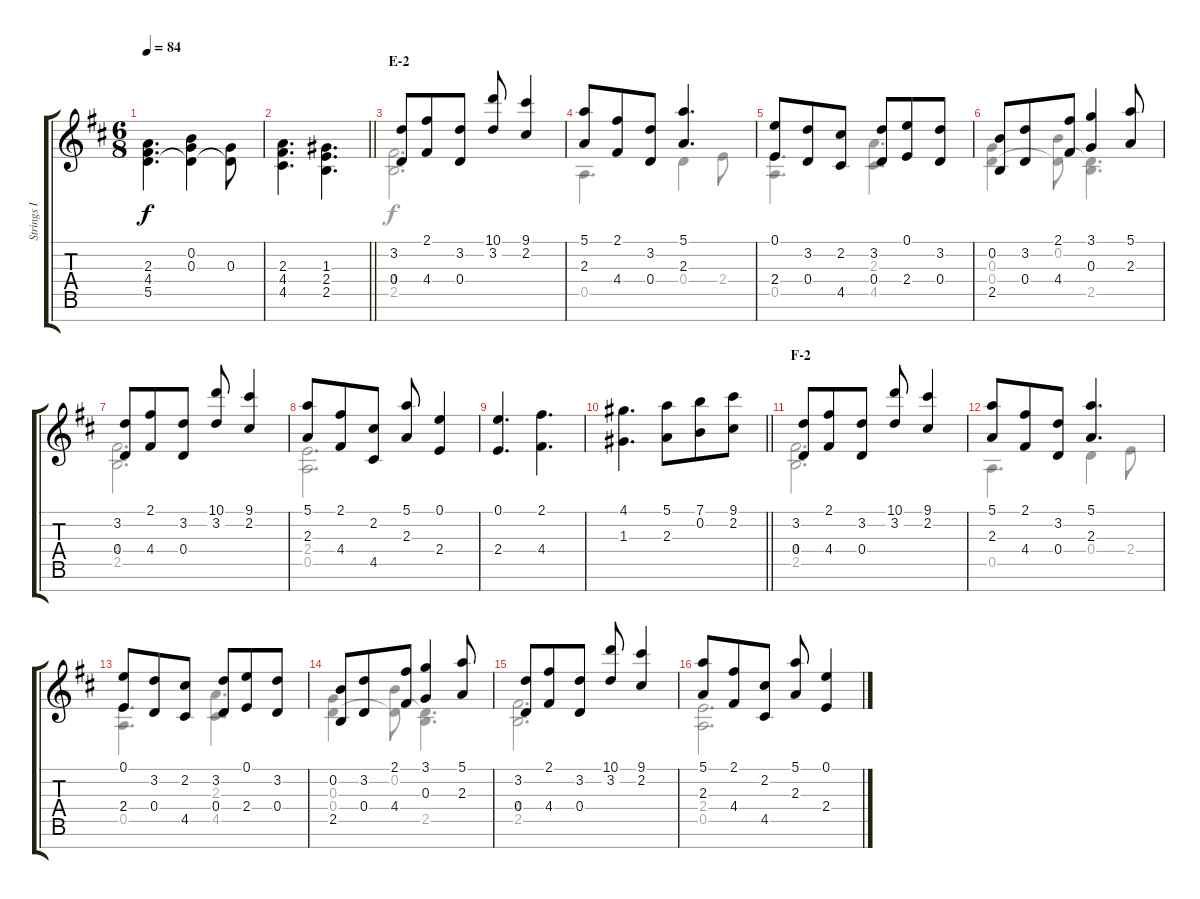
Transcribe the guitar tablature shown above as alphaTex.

\track ("Strings I" "Strings I") {instrument stringensemble1}
\staff {score tabs}
\tuning (E5 B4 G4 D4 A3 E3 B2) {hide}
\voice
\ts (6 8)
\tempo 84
\clef g2
\ks d
(2.3 4.4 5.5).4{d dy f beam Down} (0.2 0.3 5.5{t}).4{beam Down} (0.3 5.5{t}).8{beam Down} |
\barLineRight lightlight
(2.3 4.4 4.5).4{d beam Down} (1.3 2.4 2.5).4{d beam Down} |
\section ("" "E-2")
(3.2 0.4).8 (2.1 4.4).8 (3.2 0.4).8 (10.1 3.2).8 (9.1 2.2).4 |
(5.1 2.3).8 (2.1 4.4).8 (3.2 0.4).8 (5.1 2.3).4{d} |
(0.1 2.4).8 (3.2 0.4).8 (2.2 4.5).8 (3.2 0.4).8 (0.1 2.4).8 (3.2 0.4).8 |
(0.2 2.5).8 (3.2 0.4).8 (2.1 4.4).8 (3.1 0.3).4 (5.1 2.3).8 |
(3.2 0.4).8 (2.1 4.4).8 (3.2 0.4).8 (10.1 3.2).8 (9.1 2.2).4 |
(5.1 2.3).8 (2.1 4.4).8 (2.2 4.5).8 (5.1 2.3).8 (0.1 2.4).4 |
(0.1 2.4).4{d} (2.1 4.4).4{d} |
\barLineRight lightlight
(4.1 1.3).4{d} (5.1 2.3).8 (7.1 0.2).8 (9.1 2.2).8 |
\section ("" "F-2")
(3.2 0.4).8 (2.1 4.4).8 (3.2 0.4).8 (10.1 3.2).8 (9.1 2.2).4 |
(5.1 2.3).8 (2.1 4.4).8 (3.2 0.4).8 (5.1 2.3).4{d} |
(0.1 2.4).8 (3.2 0.4).8 (2.2 4.5).8 (3.2 0.4).8 (0.1 2.4).8 (3.2 0.4).8 |
(0.2 2.5).8 (3.2 0.4).8 (2.1 4.4).8 (3.1 0.3).4 (5.1 2.3).8 |
(3.2 0.4).8 (2.1 4.4).8 (3.2 0.4).8 (10.1 3.2).8 (9.1 2.2).4 |
(5.1 2.3).8 (2.1 4.4).8 (2.2 4.5).8 (5.1 2.3).8 (0.1 2.4).4
\voice
\clef g2
\ottava regular
\simile none
\ks d
|
\barLineRight lightlight
|
(4.4 2.5).2{d} |
0.5.4{d} 0.4.4 2.4.8 |
(2.4 0.5).4{d} (2.3 4.5).4{d} |
(0.3 0.4).4 (0.2 0.4{t}).8 (0.4{t} 2.5).4{d} |
(4.4 2.5).2{d} |
(2.4 0.5).2{d} |
|
\barLineRight lightlight
|
(4.4 2.5).2{d} |
0.5.4{d} 0.4.4 2.4.8 |
(2.4 0.5).4{d} (2.3 4.5).4{d} |
(0.3 0.4).4 (0.2 0.4{t}).8 (0.4{t} 2.5).4{d} |
(4.4 2.5).2{d} |
(2.4 0.5).2{d}
